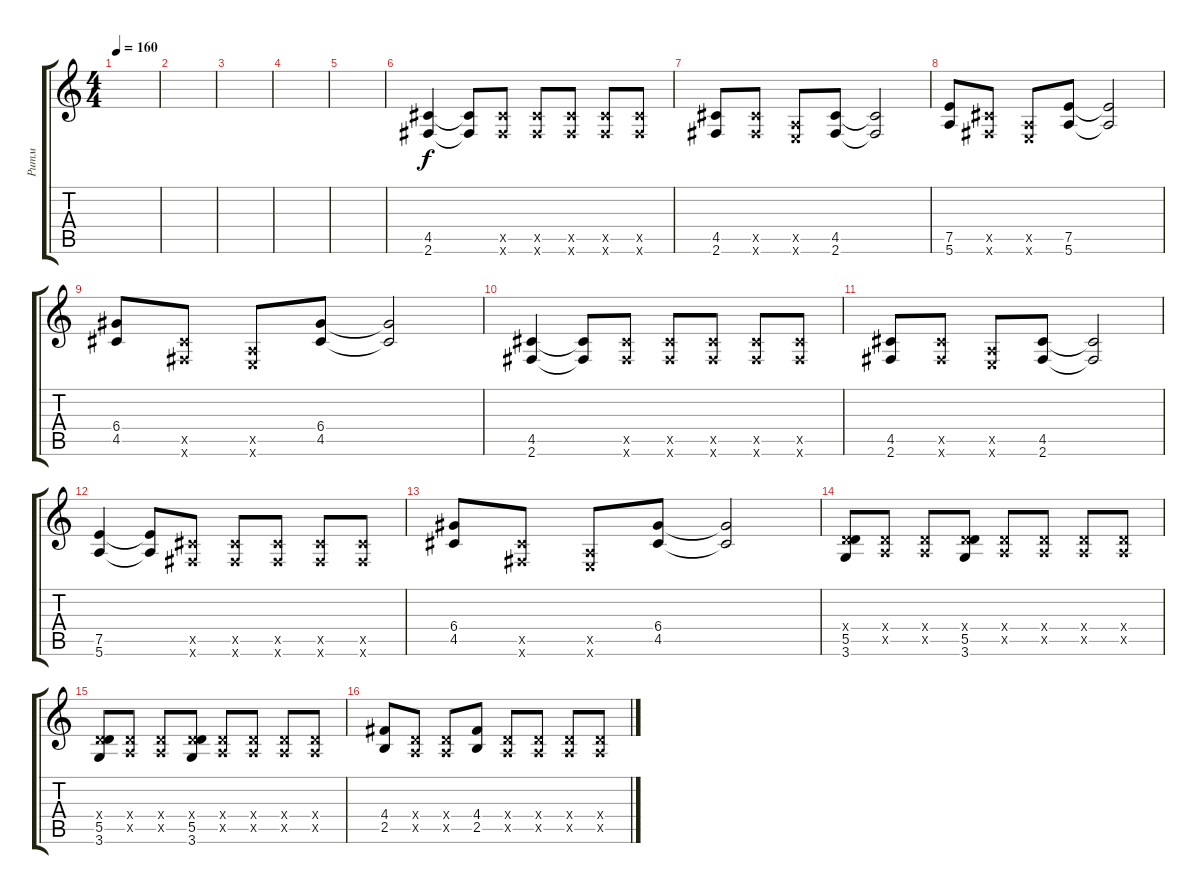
\track ("Ритм" "Ритм") {instrument distortionguitar}
\staff {score tabs}
\tuning (E4 B3 G3 D3 A2 E2) {hide}
\ts (4 4)
\tempo 160
\clef g2
\ks c
|
|
|
|
|
(4.5 2.6).4 (4.5{t} 2.6{t}).8 (4.5{x} 2.6{x}).8 (4.5{x} 2.6{x}).8 (4.5{x} 2.6{x}).8 (4.5{x} 2.6{x}).8 (4.5{x} 2.6{x}).8 |
(4.5 2.6).8 (4.5{x} 2.6{x}).8 (0.5{x} 0.6{x}).8 (4.5 2.6).8 (4.5{t} 2.6{t}).2 |
(7.5 5.6).8 (4.5{x} 2.6{x}).8 (0.5{x} 0.6{x}).8 (7.5 5.6).8 (7.5{t} 5.6{t}).2 |
(6.4 4.5).8 (4.5{x} 2.6{x}).8 (0.5{x} 0.6{x}).8 (6.4 4.5).8 (6.4{t} 4.5{t}).2 |
(4.5 2.6).4 (4.5{t} 2.6{t}).8 (4.5{x} 2.6{x}).8 (4.5{x} 2.6{x}).8 (4.5{x} 2.6{x}).8 (4.5{x} 2.6{x}).8 (4.5{x} 2.6{x}).8 |
(4.5 2.6).8 (4.5{x} 2.6{x}).8 (0.5{x} 0.6{x}).8 (4.5 2.6).8 (4.5{t} 2.6{t}).2 |
(7.5 5.6).4 (7.5{t} 5.6{t}).8 (4.5{x} 2.6{x}).8 (4.5{x} 2.6{x}).8 (4.5{x} 2.6{x}).8 (4.5{x} 2.6{x}).8 (4.5{x} 2.6{x}).8 |
(6.4 4.5).8 (4.5{x} 2.6{x}).8 (0.5{x} 0.6{x}).8 (6.4 4.5).8 (6.4{t} 4.5{t}).2 |
(0.4{x} 5.5 3.6).8 (0.4{x} 0.5{x}).8 (0.4{x} 0.5{x}).8 (0.4{x} 5.5 3.6).8 (0.4{x} 0.5{x}).8 (0.4{x} 0.5{x}).8 (0.4{x} 0.5{x}).8 (0.4{x} 0.5{x}).8 |
(0.4{x} 5.5 3.6).8 (0.4{x} 0.5{x}).8 (0.4{x} 0.5{x}).8 (0.4{x} 5.5 3.6).8 (0.4{x} 0.5{x}).8 (0.4{x} 0.5{x}).8 (0.4{x} 0.5{x}).8 (0.4{x} 0.5{x}).8 |
(4.4 2.5).8 (0.4{x} 0.5{x}).8 (0.4{x} 0.5{x}).8 (4.4 2.5).8 (0.4{x} 0.5{x}).8 (0.4{x} 0.5{x}).8 (0.4{x} 0.5{x}).8 (0.4{x} 0.5{x}).8
